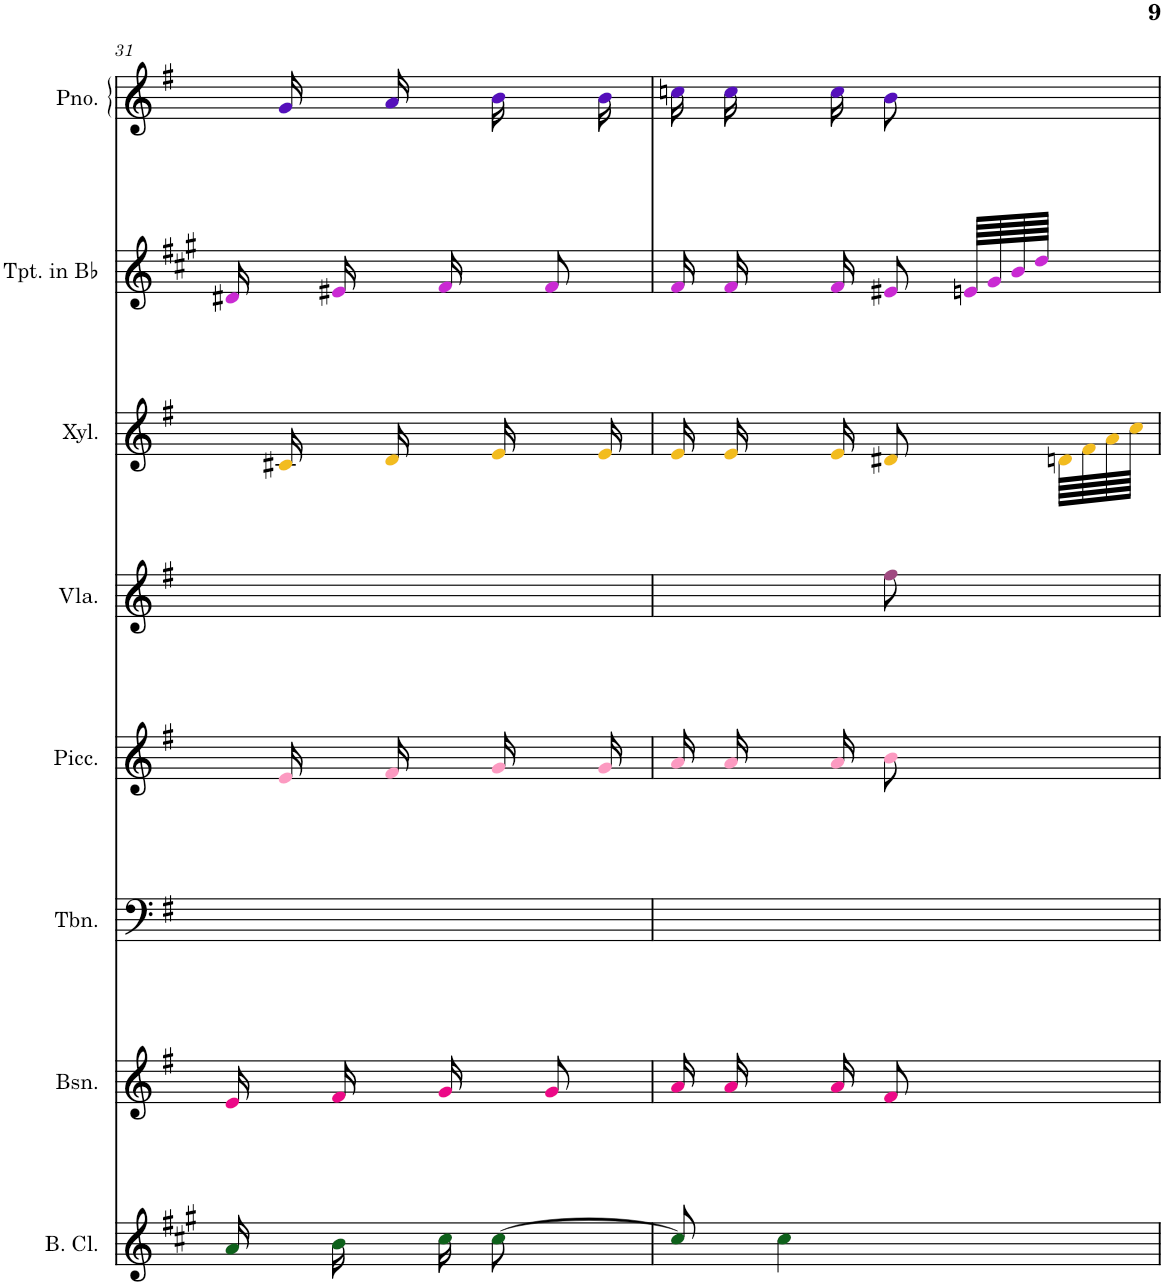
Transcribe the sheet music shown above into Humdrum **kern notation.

**kern	**kern	**kern	**kern	**kern	**kern	**kern	**kern
*part8	*part7	*part6	*part5	*part4	*part3	*part2	*part1
*staff8	*staff7	*staff6	*staff5	*staff4	*staff3	*staff2	*staff1
*I"Bass Clarinet	*I"Bassoon	*I"Trombone	*I"Piccolo	*I"Viola	*I"Xylophone	*I"Trumpet in Bb	*I"Piano
*I'B. Cl.	*I'Bsn.	*I'Tbn.	*I'Picc.	*I'Vla.	*I'Xyl.	*I'Tpt. in Bb	*I'Pno.
!!LO:PB:g=z
*clefG2	*clefG2	*clefF4	*clefG2	*clefG2	*clefG2	*clefG2	*clefG2
*Trd8c14	*	*	*Trd-7c-12	*	*Trd-7c-12	*Trd1c2	*
*k[f#c#g#]	*k[f#]	*k[f#]	*k[f#]	*k[f#]	*k[f#]	*k[f#c#g#]	*k[f#]
*M2/4	*M2/4	*M2/4	*M2/4	*M2/4	*M2/4	*M2/4	*M2/4
=31	=31	=31	=31	=31	=31	=31	=31
16ai/	16ej/	2ryy	16ryy	2ryy	16ryy	16d#XZ/	16ryy
16ryy	16ryy	.	16eV/	.	16c#XN/	16ryy	16gl/
16bi\	16f#j/	.	16ryy	.	16ryy	16e#XZ/	16ryy
16ryy	16ryy	.	16f#V/	.	16dN/	16ryy	16al/
16cc#i\KL	16gj/	.	16ryy	.	16ryy	16f#Z/	16ryy
[8cc#i\J	16ryy	.	16gV/	.	16eN/	16ryy	16bl\
.	8gj/	.	16ryy	.	16ryy	8f#Z/	16ryy
16ryy	.	.	16gV/	.	16eN/	.	16bl\
=32	=32	=32	=32	=32	=32	=32	=32
8cc#i/]	16aj/LL	2ryy	16aV/LL	4ryy	16eN/	16f#Z/	16ccnl\LL
.	16aj/JJ	.	16aV/JJ	.	16eN/	16f#Z/	16ccl\JJ
4cc#i\	16ryy	.	16ryy	.	16ryy	16ryy	16ryy
.	16aj/	.	16aV/	.	16eN/	16f#Z/	16ccl\
.	8f#j/	.	8bV\	8ff#!\	8d#XN/	8e#XZ/	8bl\
8ryy	8ryy	.	8ryy	8ryy	16ryy	64enZ/LLLL	8ryy
.	.	.	.	.	.	64g#Z/	.
.	.	.	.	.	.	64bZ/	.
.	.	.	.	.	.	64ddZ/JJJJ	.
.	.	.	.	.	64dnN\LLLL	16ryy	.
.	.	.	.	.	64f#N\	.	.
.	.	.	.	.	64aN\	.	.
.	.	.	.	.	64ccN\JJJJ	.	.
=	=	=	=	=	=	=	=
*-	*-	*-	*-	*-	*-	*-	*-
